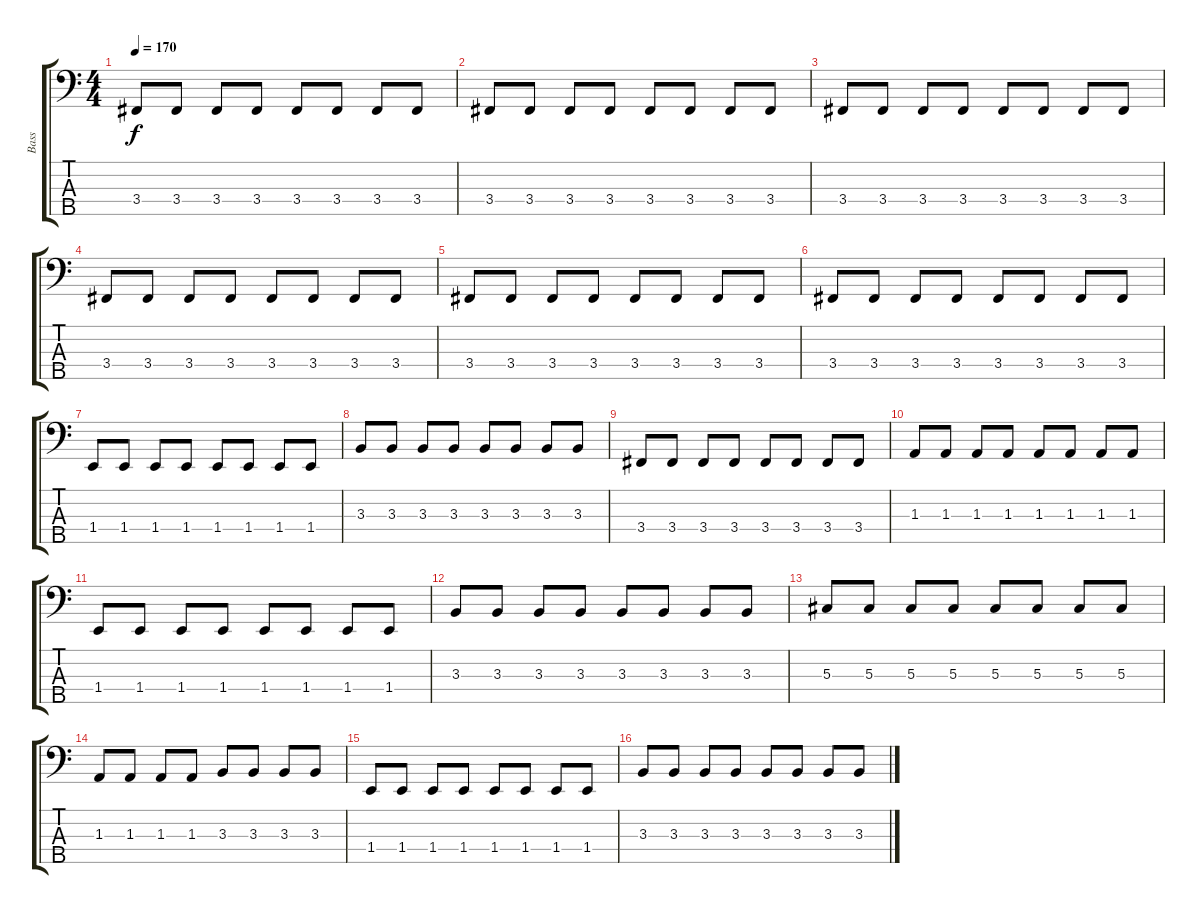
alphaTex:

\track ("Bass" "Bass") {instrument electricbassfinger}
\staff {score tabs}
\tuning (Gb2 Db2 Ab1 Eb1 Bb0) {hide}
\ts (4 4)
\tempo 170
\clef f4
\ks c
3.4.8{dy f} 3.4.8 3.4.8 3.4.8 3.4.8 3.4.8 3.4.8 3.4.8 |
3.4.8 3.4.8 3.4.8 3.4.8 3.4.8 3.4.8 3.4.8 3.4.8 |
3.4.8 3.4.8 3.4.8 3.4.8 3.4.8 3.4.8 3.4.8 3.4.8 |
3.4.8 3.4.8 3.4.8 3.4.8 3.4.8 3.4.8 3.4.8 3.4.8 |
3.4.8 3.4.8 3.4.8 3.4.8 3.4.8 3.4.8 3.4.8 3.4.8 |
3.4.8 3.4.8 3.4.8 3.4.8 3.4.8 3.4.8 3.4.8 3.4.8 |
1.4.8 1.4.8 1.4.8 1.4.8 1.4.8 1.4.8 1.4.8 1.4.8 |
3.3.8 3.3.8 3.3.8 3.3.8 3.3.8 3.3.8 3.3.8 3.3.8 |
3.4.8 3.4.8 3.4.8 3.4.8 3.4.8 3.4.8 3.4.8 3.4.8 |
1.3.8 1.3.8 1.3.8 1.3.8 1.3.8 1.3.8 1.3.8 1.3.8 |
1.4.8 1.4.8 1.4.8 1.4.8 1.4.8 1.4.8 1.4.8 1.4.8 |
3.3.8 3.3.8 3.3.8 3.3.8 3.3.8 3.3.8 3.3.8 3.3.8 |
5.3.8 5.3.8 5.3.8 5.3.8 5.3.8 5.3.8 5.3.8 5.3.8 |
1.3.8 1.3.8 1.3.8 1.3.8 3.3.8 3.3.8 3.3.8 3.3.8 |
1.4.8 1.4.8 1.4.8 1.4.8 1.4.8 1.4.8 1.4.8 1.4.8 |
3.3.8 3.3.8 3.3.8 3.3.8 3.3.8 3.3.8 3.3.8 3.3.8
